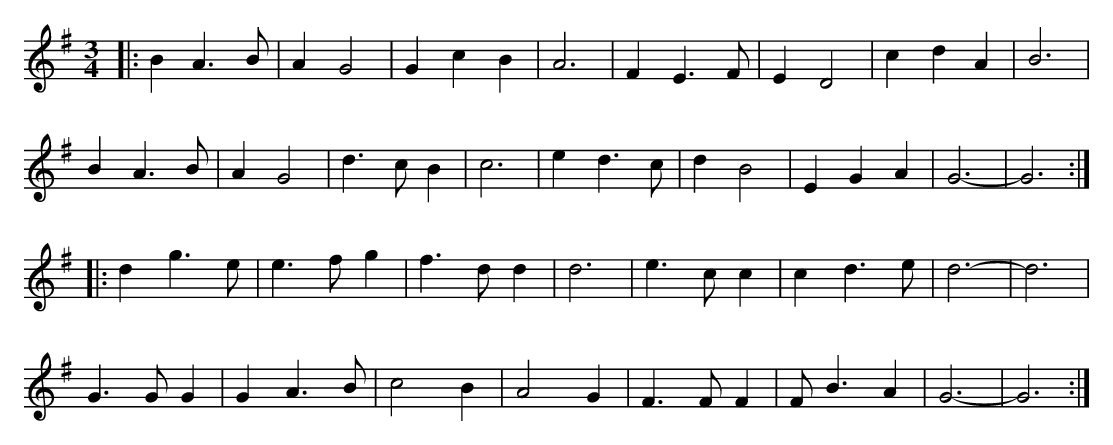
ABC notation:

X:1
M:3/4
K:G
|:B2 A3 B|A2 G4|G2 c2 B2|A6|F2 E3 F|E2 D4|c2 d2 A2|B6|
B2 A3 B|A2 G4|d3 c B2|c6|e2 d3 c|d2 B4|E2 G2 A2|G6-|G6:|
|:d2 g3 e|e3 f g2|f3 d d2|d6|e3 c c2|c2 d3 e|d6-|d6|
G3 G G2|G2 A3 B|c4 B2|A4 G2|F3 F F2|F B3 A2|G6-|G6:|
